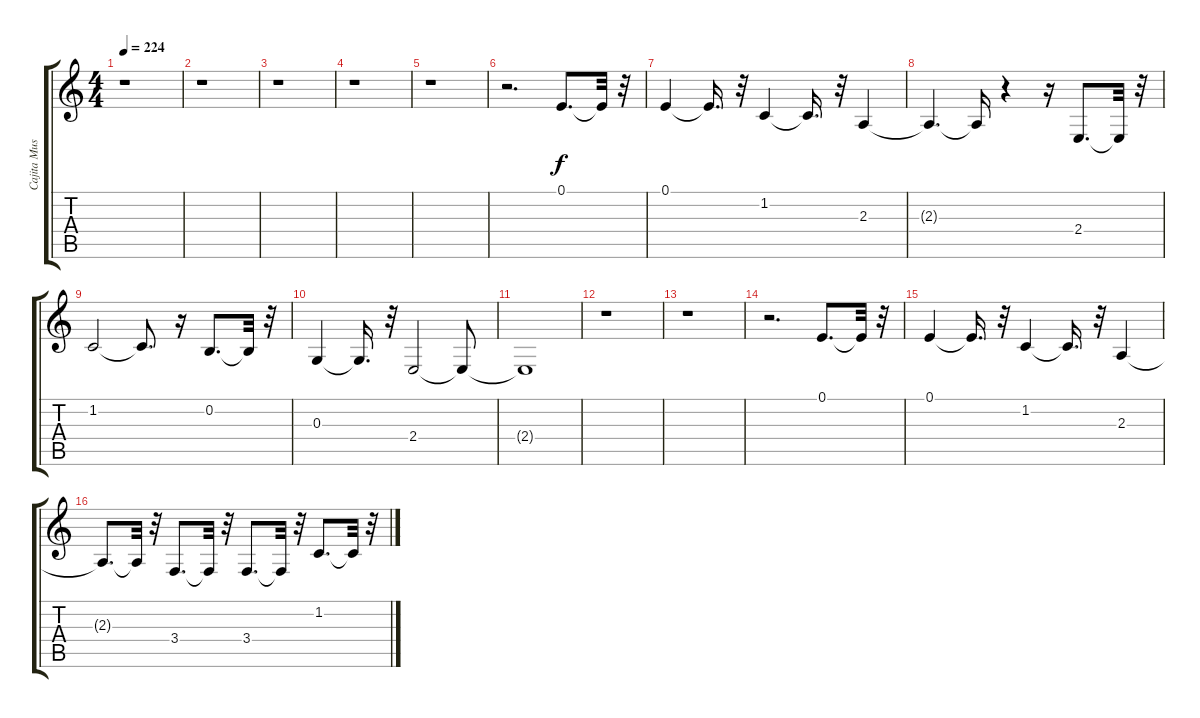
\track ("Cajita Musical" "Cajita Mus") {instrument musicbox}
\staff {score tabs}
\tuning (E4 B3 G3 D3 A2 E2) {hide}
\ts (4 4)
\tempo 224
\clef g2
\ks c
r.1{dy f} |
r.1 |
r.1 |
r.1 |
r.1 |
r.2{d} 0.1.8{d volume 16} 0.1{t}.32 r.32 |
0.1.4 0.1{t}.16{d} r.32 1.2.4 1.2{t}.16{d} r.32 2.3.4 |
2.3{t}.4{d} 2.3{t}.16 r.4 r.16 2.4.8{d} 2.4{t}.32 r.32 |
1.2.2 1.2{t}.8{d} r.16 0.2.8{d} 0.2{t}.32 r.32 |
0.3.4 0.3{t}.16{d} r.32 2.4.2 2.4{t}.8 |
2.4{t}.1 |
r.1 |
r.1 |
r.2{d} 0.1.8{d} 0.1{t}.32 r.32 |
0.1.4 0.1{t}.16{d} r.32 1.2.4 1.2{t}.16{d} r.32 2.3.4 |
2.3{t}.8{d} 2.3{t}.32 r.32 3.4.8{d} 3.4{t}.32 r.32 3.4.8{d} 3.4{t}.32 r.32 1.2.8{d} 1.2{t}.32 r.32
